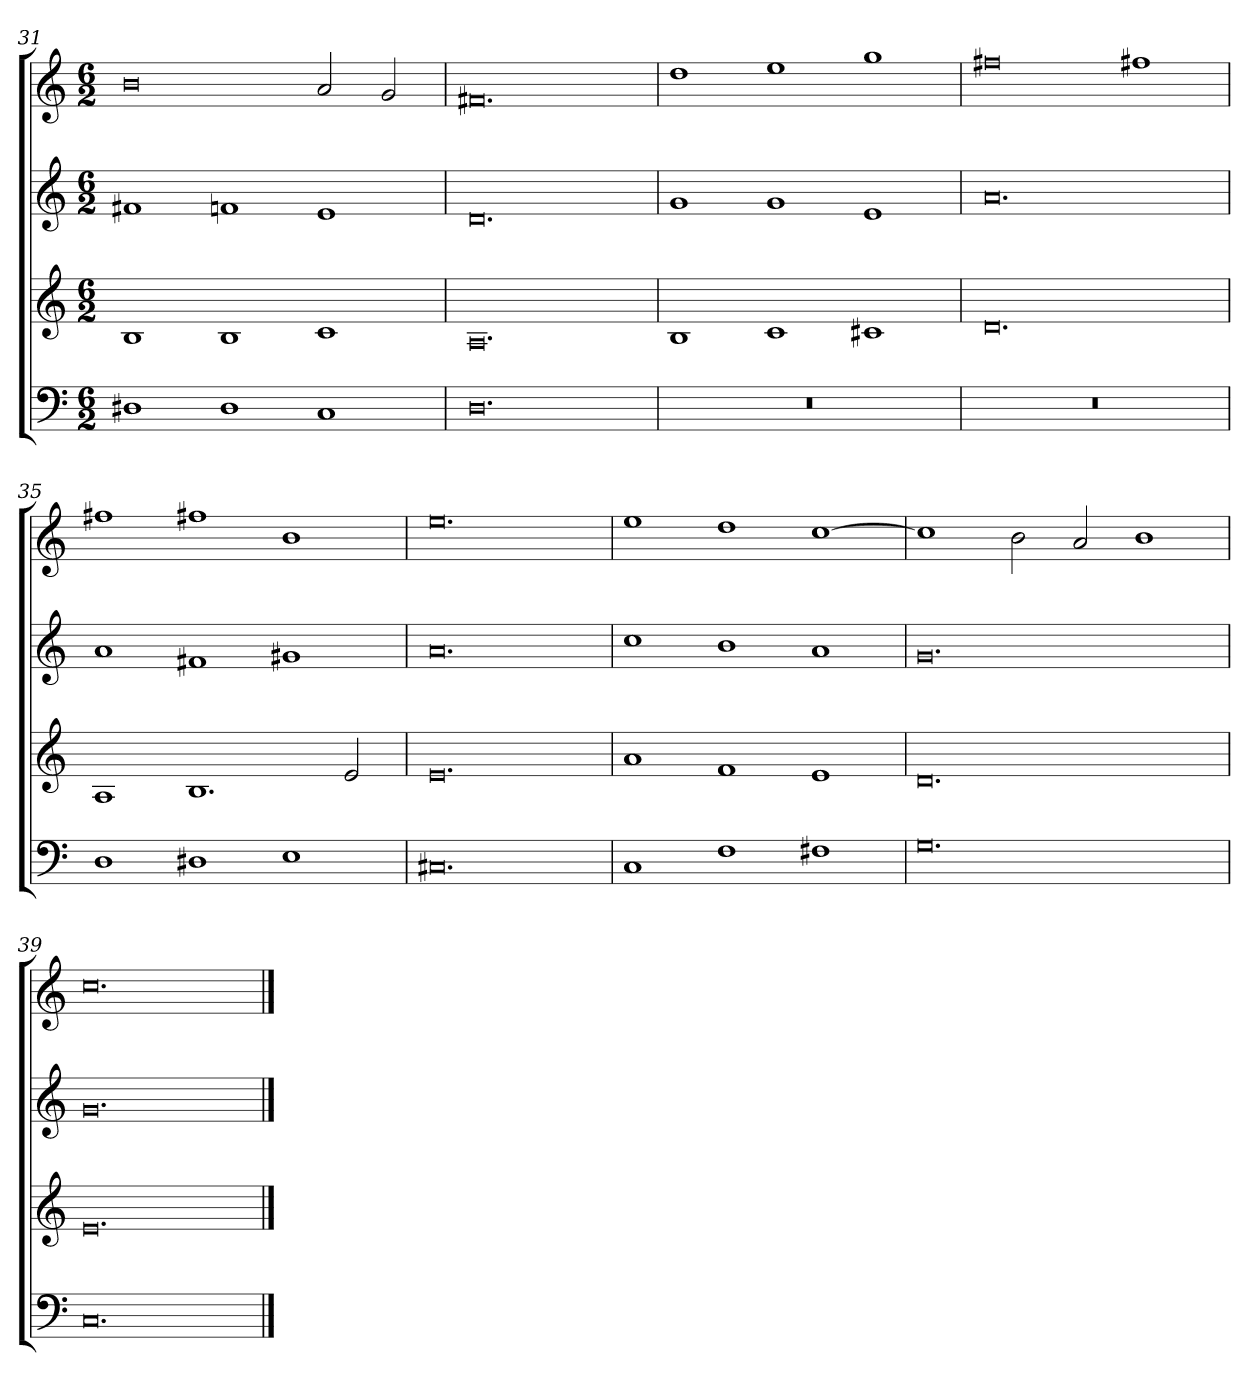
**kern	**kern	**kern	**kern
*part4	*part3	*part2	*part1
*staff4	*staff3	*staff2	*staff1
*clefF4	*clefG2	*clefG2	*clefG2
*k[]	*k[]	*k[]	*k[]
*C:	*C:	*C:	*C:
*M6/2	*M6/2	*M6/2	*M6/2
=31	=31	=31	=31
1D#X\	1B/	1f#X/	0b\
1D#\	1B/	1fn/	.
1C/	1c/	1e/	2a/
.	.	.	2g/
=32	=32	=32	=32
0.D\	0.A/	0.d/	0.f#X/
=33	=33	=33	=33
!LO:N:vis=0	!	!	!
0.r	1B/	1g/	1dd\
.	1c/	1g/	1ee\
.	1c#X/	1e/	1gg\
=34	=34	=34	=34
!LO:N:vis=0	!	!	!
0.r	0.d/	0.a/	0ff#X\
.	.	.	1ff#X\
=35	=35	=35	=35
1D\	1A/	1a/	1ff#X\
1D#X\	1.B/	1f#X/	1ff#X\
1E\	.	1g#X/	1b\
.	2e/	.	.
=36	=36	=36	=36
0.C#X/	0.e/	0.a/	0.ee\
=37	=37	=37	=37
1C/	1a/	1cc\	1ee\
1F\	1f/	1b\	1dd\
1F#X\	1e/	1a/	[1cc\
=38	=38	=38	=38
0.G\	0.d/	0.g/	1cc\]
.	.	.	2b\
.	.	.	2a/
.	.	.	1b\
=39	=39	=39	=39
0.C/	0.e/	0.g/	0.cc\
==	==	==	==
*-	*-	*-	*-
